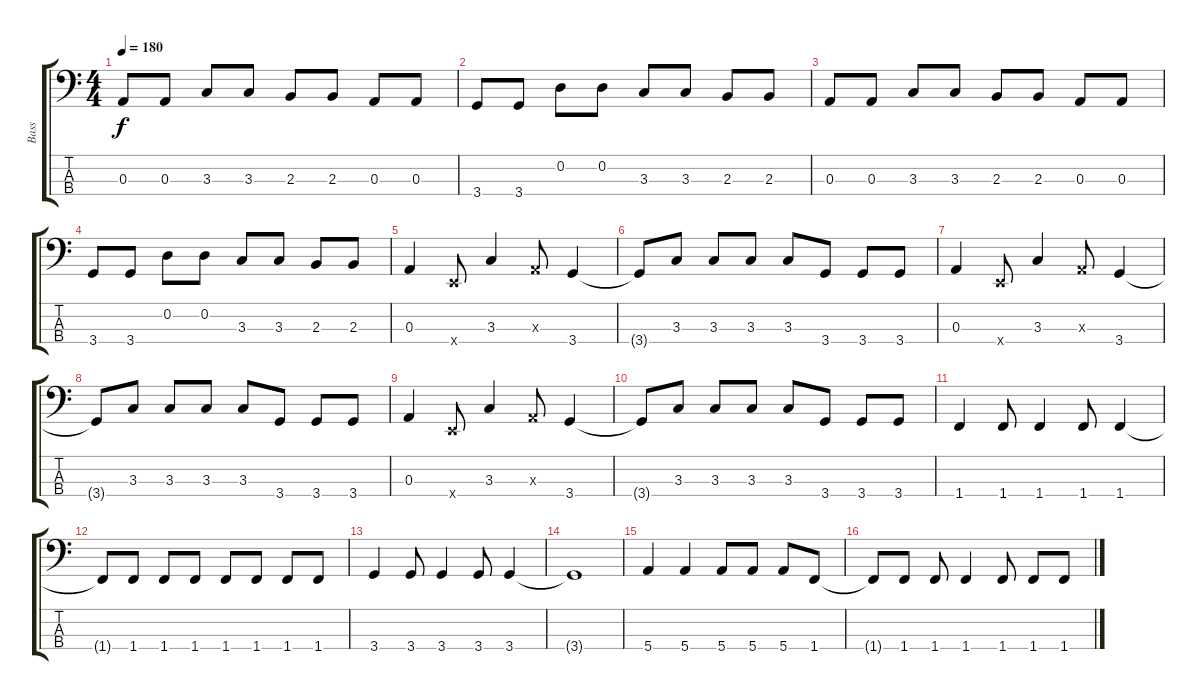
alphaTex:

\track ("Bass" "Bass") {instrument electricbasspick}
\staff {score tabs}
\tuning (G2 D2 A1 E1) {hide}
\ts (4 4)
\tempo 180
\clef f4
\ks c
0.3.8{dy f} 0.3.8 3.3.8 3.3.8 2.3.8 2.3.8 0.3.8 0.3.8 |
3.4.8 3.4.8 0.2.8 0.2.8 3.3.8 3.3.8 2.3.8 2.3.8 |
0.3.8 0.3.8 3.3.8 3.3.8 2.3.8 2.3.8 0.3.8 0.3.8 |
3.4.8 3.4.8 0.2.8 0.2.8 3.3.8 3.3.8 2.3.8 2.3.8 |
0.3.4 0.4{x}.8 3.3.4 0.3{x}.8 3.4.4 |
3.4{t}.8 3.3.8 3.3.8 3.3.8 3.3.8 3.4.8 3.4.8 3.4.8 |
0.3.4 0.4{x}.8 3.3.4 0.3{x}.8 3.4.4 |
3.4{t}.8 3.3.8 3.3.8 3.3.8 3.3.8 3.4.8 3.4.8 3.4.8 |
0.3.4 0.4{x}.8 3.3.4 0.3{x}.8 3.4.4 |
3.4{t}.8 3.3.8 3.3.8 3.3.8 3.3.8 3.4.8 3.4.8 3.4.8 |
1.4.4 1.4.8 1.4.4 1.4.8 1.4.4 |
1.4{t}.8 1.4.8 1.4.8 1.4.8 1.4.8 1.4.8 1.4.8 1.4.8 |
3.4.4 3.4.8 3.4.4 3.4.8 3.4.4 |
3.4{t}.1 |
5.4.4 5.4.4 5.4.8 5.4.8 5.4.8 1.4.8 |
1.4{t}.8 1.4.8 1.4.8 1.4.4 1.4.8 1.4.8 1.4.8
